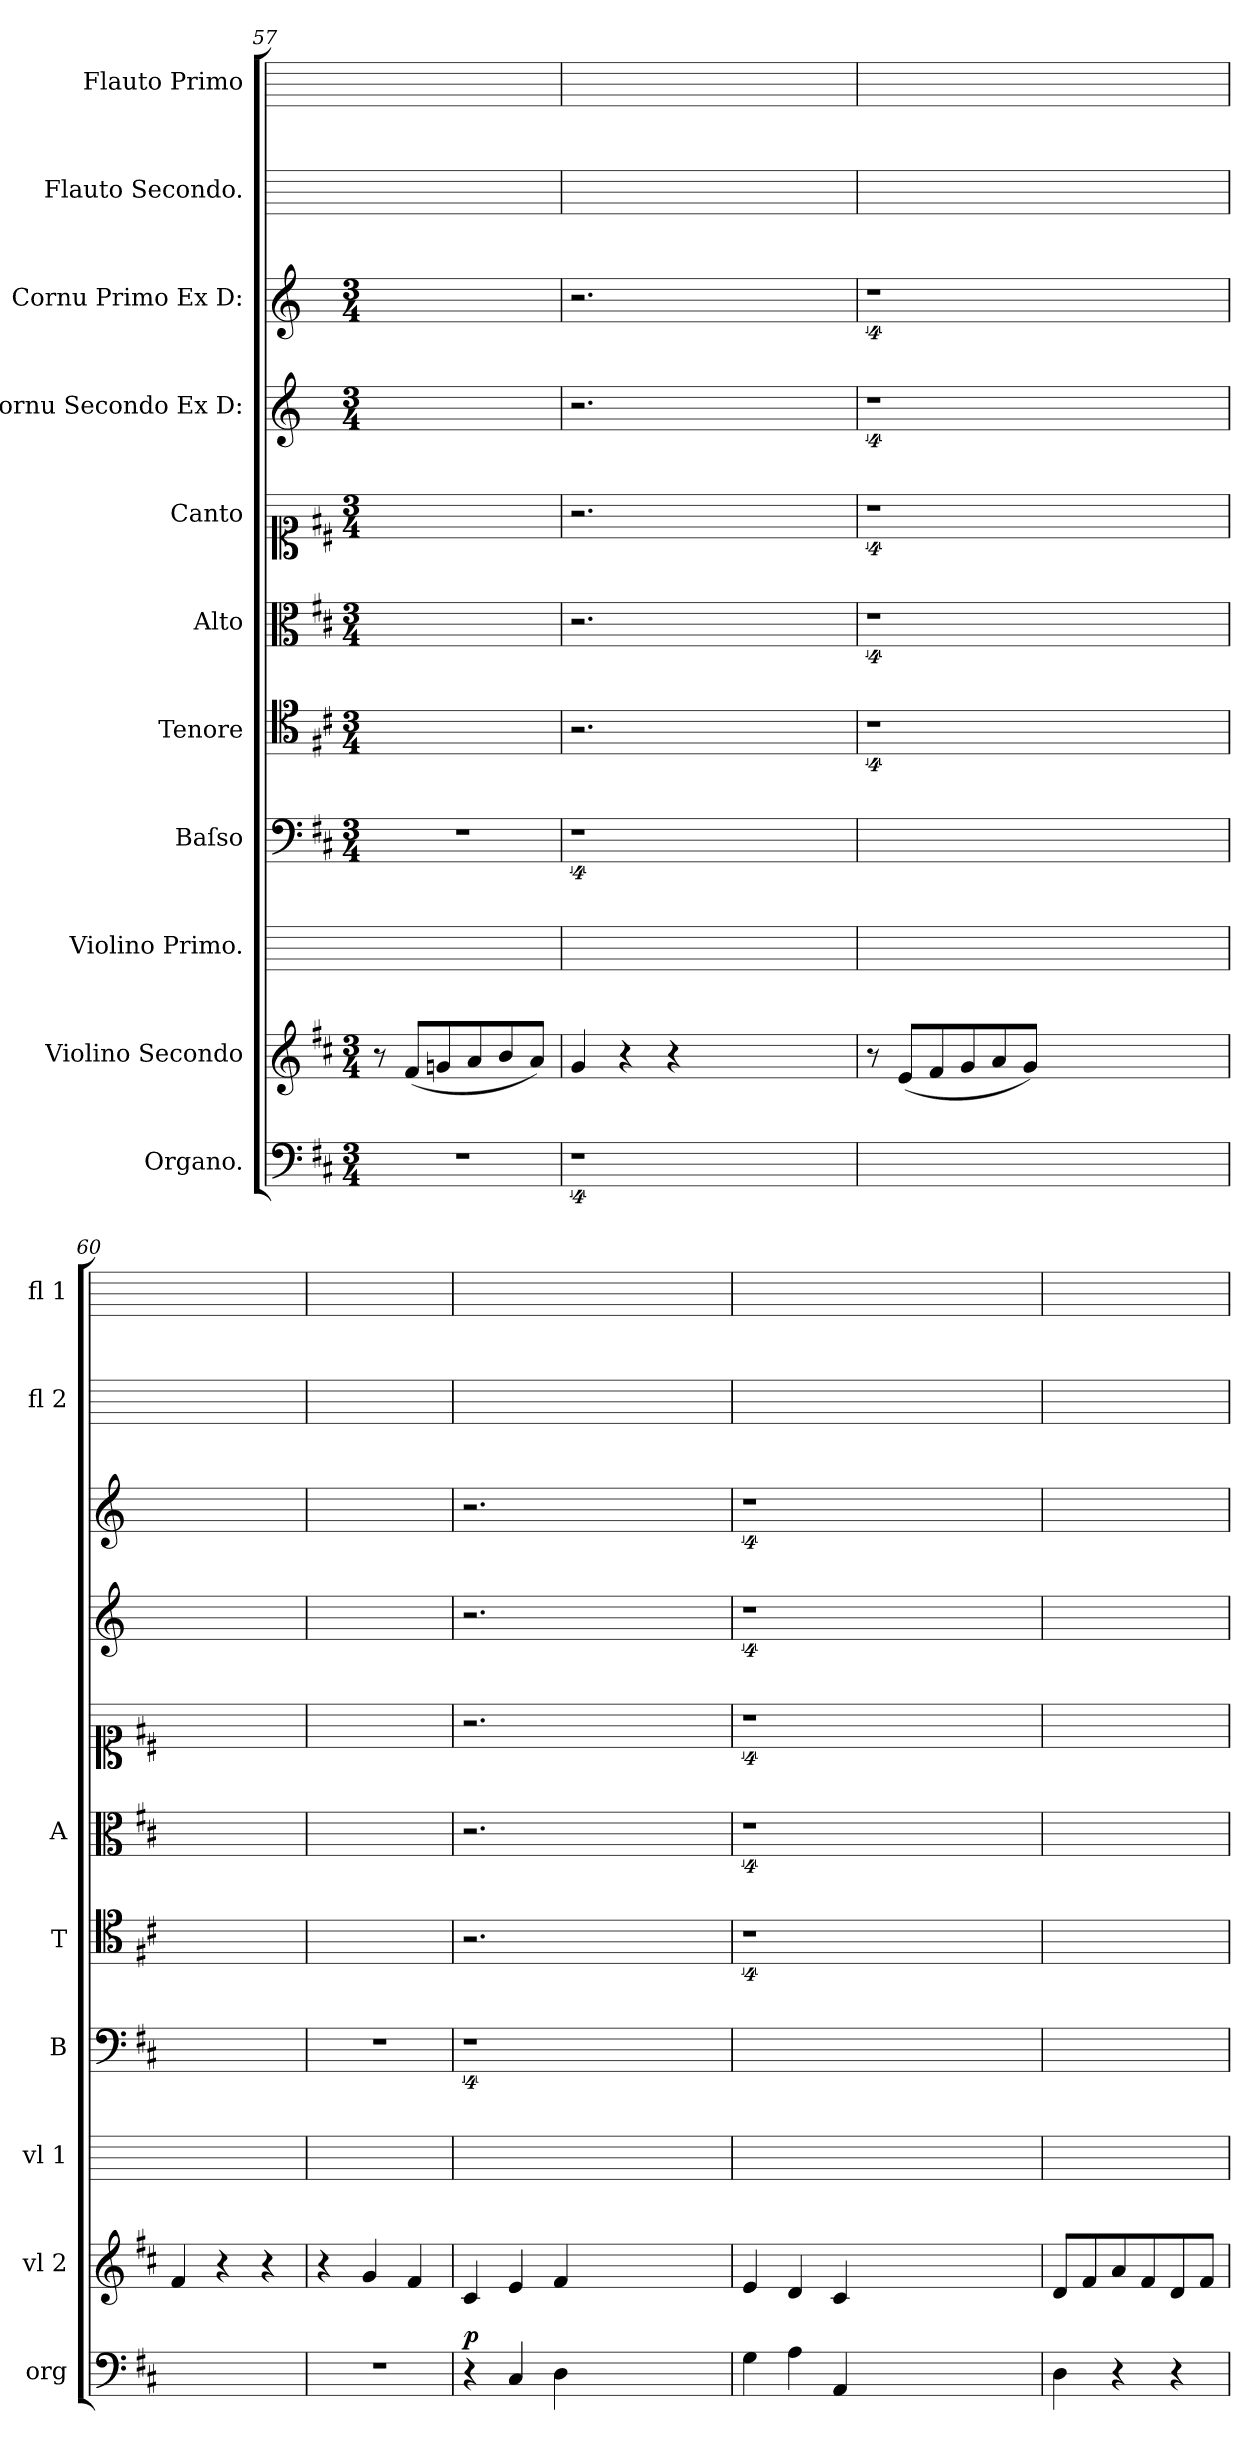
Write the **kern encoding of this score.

**kern	**dynam	**kern	**kern	**kern	**kern	**kern	**kern	**kern	**kern	**kern	**kern
*part11	*part11	*part10	*part9	*part8	*part7	*part6	*part5	*part4	*part3	*part2	*part1
*staff11	*staff11	*staff10	*staff9	*staff8	*staff7	*staff6	*staff5	*staff4	*staff3	*staff2	*staff1
*I"Organo.	*	*I"Violino Secondo	*I"Violino Primo.	*I"Baſso	*I"Tenore	*I"Alto	*I"Canto	*I"Cornu Secondo Ex D:	*I"Cornu Primo Ex D:	*I"Flauto Secondo.	*I"Flauto Primo
*I'org	*	*I'vl 2	*I'vl 1	*I'B	*I'T	*I'A	*	*	*	*I'fl 2	*I'fl 1
*clefF4	*	*clefG2	*	*clefF4	*clefC4	*clefC3	*clefC1	*clefG2	*clefG2	*	*
*	*	*	*	*	*	*	*	*ITrd6c10	*ITrd6c10	*	*
*k[f#c#]	*	*k[f#c#]	*	*k[f#c#]	*k[f#c#]	*k[f#c#]	*k[f#c#]	*k[f#c#]	*k[f#c#]	*	*
*M3/4	*	*M3/4	*	*M3/4	*M3/4	*M3/4	*M3/4	*M3/4	*M3/4	*	*
=57	=57	=57	=57	=57	=57	=57	=57	=57	=57	=57	=57
2.r	.	8r	2.ryy	2.r	2.ryy	2.ryy	2.ryy	2.ryy	2.ryy	2.ryy	2.ryy
.	.	(8f#/L	.	.	.	.	.	.	.	.	.
.	.	8gn/	.	.	.	.	.	.	.	.	.
.	.	8a/	.	.	.	.	.	.	.	.	.
.	.	8b/	.	.	.	.	.	.	.	.	.
.	.	8a/J)	.	.	.	.	.	.	.	.	.
=58	=58	=58	=58	=58	=58	=58	=58	=58	=58	=58	=58
4%9r	.	4g/	2.ryy	4%9r	2.r	2.r	2.r	2.r	2.r	2.ryy	2.ryy
.	.	4r	.	.	.	.	.	.	.	.	.
.	.	4r	.	.	.	.	.	.	.	.	.
.	.	1.ryy	1.ryy	.	1.ryy	1.ryy	1.ryy	1.ryy	1.ryy	1.ryy	1.ryy
=59	=59	=59	=59	=59	=59	=59	=59	=59	=59	=59	=59
0ryy	.	8r	2.ryy	0ryy	4%9r	4%9r	4%9r	4%9r	4%9r	2.ryy	2.ryy
.	.	(8e/L	.	.	.	.	.	.	.	.	.
.	.	8f#/	.	.	.	.	.	.	.	.	.
.	.	8g/	.	.	.	.	.	.	.	.	.
.	.	8a/	.	.	.	.	.	.	.	.	.
.	.	8g/J)	.	.	.	.	.	.	.	.	.
.	.	1.ryy	1.ryy	.	.	.	.	.	.	1.ryy	1.ryy
4ryy	.	.	.	4ryy	.	.	.	.	.	.	.
=60	=60	=60	=60	=60	=60	=60	=60	=60	=60	=60	=60
2.ryy	.	4f#/	2.ryy	2.ryy	2.ryy	2.ryy	2.ryy	2.ryy	2.ryy	2.ryy	2.ryy
.	.	4r	.	.	.	.	.	.	.	.	.
.	.	4r	.	.	.	.	.	.	.	.	.
=61	=61	=61	=61	=61	=61	=61	=61	=61	=61	=61	=61
2.r	.	4r	2.ryy	2.r	2.ryy	2.ryy	2.ryy	2.ryy	2.ryy	2.ryy	2.ryy
.	.	4g/	.	.	.	.	.	.	.	.	.
.	.	4f#/	.	.	.	.	.	.	.	.	.
=62	=62	=62	=62	=62	=62	=62	=62	=62	=62	=62	=62
!	!LO:DY:a	!	!	!	!	!	!	!	!	!	!
4r	p	4c#/	2.ryy	4%9r	2.r	2.r	2.r	2.r	2.r	2.ryy	2.ryy
4C#/	.	4e/	.	.	.	.	.	.	.	.	.
4D\	.	4f#/	.	.	.	.	.	.	.	.	.
1.ryy	.	1.ryy	1.ryy	.	1.ryy	1.ryy	1.ryy	1.ryy	1.ryy	1.ryy	1.ryy
=63	=63	=63	=63	=63	=63	=63	=63	=63	=63	=63	=63
4G\	.	4e/	2.ryy	0ryy	4%9r	4%9r	4%9r	4%9r	4%9r	2.ryy	2.ryy
4A\	.	4d/	.	.	.	.	.	.	.	.	.
4AA/	.	4c#/	.	.	.	.	.	.	.	.	.
1.ryy	.	1.ryy	1.ryy	.	.	.	.	.	.	1.ryy	1.ryy
.	.	.	.	4ryy	.	.	.	.	.	.	.
=64	=64	=64	=64	=64	=64	=64	=64	=64	=64	=64	=64
4D\	.	8d/L	2.ryy	2.ryy	2.ryy	2.ryy	2.ryy	2.ryy	2.ryy	2.ryy	2.ryy
.	.	8f#/	.	.	.	.	.	.	.	.	.
4r	.	8a/	.	.	.	.	.	.	.	.	.
.	.	8f#/	.	.	.	.	.	.	.	.	.
4r	.	8d/	.	.	.	.	.	.	.	.	.
.	.	8f#/J	.	.	.	.	.	.	.	.	.
=	=	=	=	=	=	=	=	=	=	=	=
*-	*-	*-	*-	*-	*-	*-	*-	*-	*-	*-	*-
